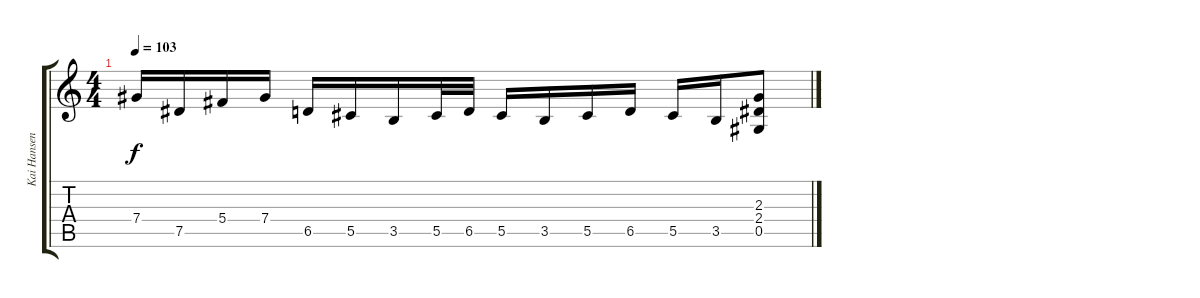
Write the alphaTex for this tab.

\track ("Kai Hansen - Guitar" "Kai Hansen") {instrument distortionguitar}
\staff {score tabs}
\tuning (Eb4 Bb3 Gb3 Db3 Ab2 Eb2) {hide}
\ts (4 4)
\tempo 103
\clef g2
\ks c
7.4{t}.16{dy f} 7.5.16 5.4.16 7.4.16 6.5.16 5.5.16 3.5.16 5.5.32 6.5.32 5.5.16 3.5.16 5.5.16 6.5.16 5.5.16 3.5.16 (2.3 2.4 0.5).8
